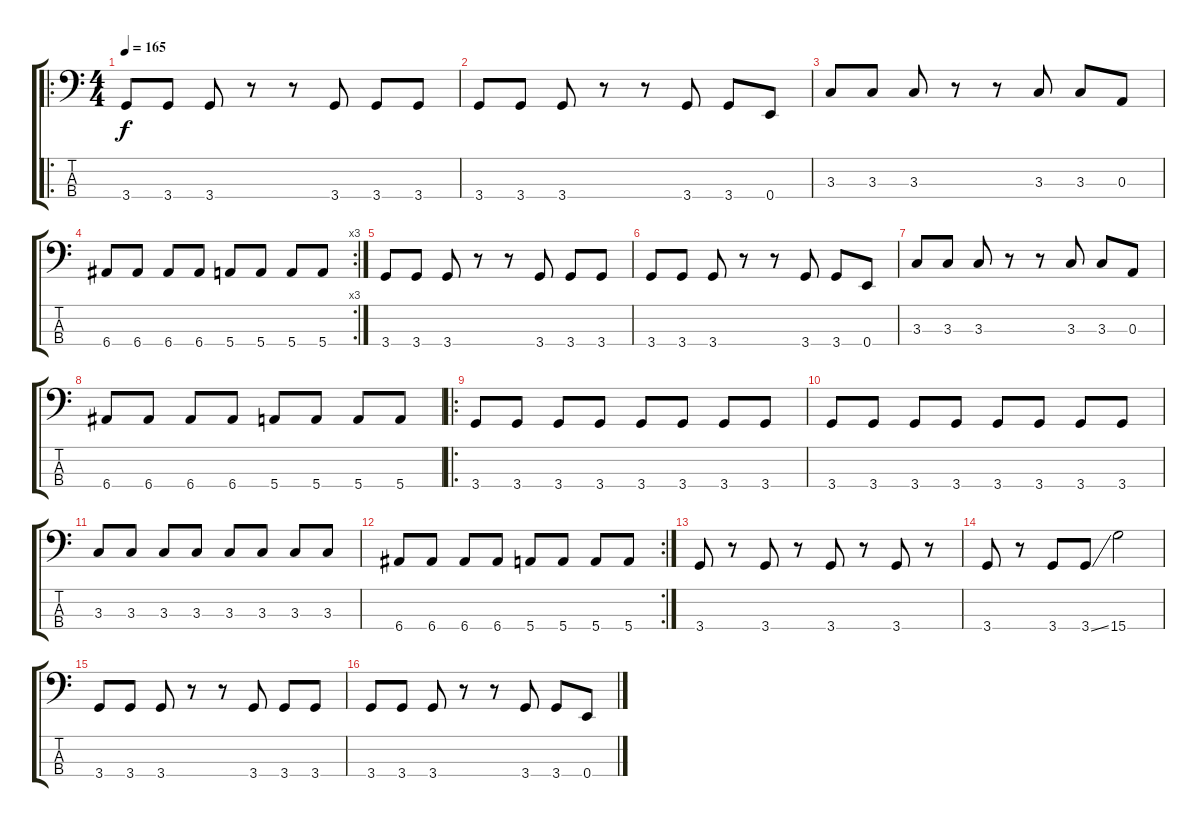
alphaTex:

\track "" {instrument electricbasspick}
\staff {score tabs}
\tuning (G2 D2 A1 E1) {hide}
\ro
\ts (4 4)
\tempo 165
\clef f4
\ks c
3.4.8{dy f} 3.4.8 3.4.8 r.8 r.8 3.4.8 3.4.8 3.4.8 |
3.4.8 3.4.8 3.4.8 r.8 r.8 3.4.8 3.4.8 0.4.8 |
3.3.8 3.3.8 3.3.8 r.8 r.8 3.3.8 3.3.8 0.3.8 |
\rc 3
6.4.8 6.4.8 6.4.8 6.4.8 5.4.8 5.4.8 5.4.8 5.4.8 |
3.4.8 3.4.8 3.4.8 r.8 r.8 3.4.8 3.4.8 3.4.8 |
3.4.8 3.4.8 3.4.8 r.8 r.8 3.4.8 3.4.8 0.4.8 |
3.3.8 3.3.8 3.3.8 r.8 r.8 3.3.8 3.3.8 0.3.8 |
6.4.8 6.4.8 6.4.8 6.4.8 5.4.8 5.4.8 5.4.8 5.4.8 |
\ro
3.4.8 3.4.8 3.4.8 3.4.8 3.4.8 3.4.8 3.4.8 3.4.8 |
3.4.8 3.4.8 3.4.8 3.4.8 3.4.8 3.4.8 3.4.8 3.4.8 |
3.3.8 3.3.8 3.3.8 3.3.8 3.3.8 3.3.8 3.3.8 3.3.8 |
\rc 2
6.4.8 6.4.8 6.4.8 6.4.8 5.4.8 5.4.8 5.4.8 5.4.8 |
3.4.8 r.8 3.4.8 r.8 3.4.8 r.8 3.4.8 r.8 |
3.4.8 r.8 3.4.8 3.4{ss}.8 15.4.2 |
3.4.8 3.4.8 3.4.8 r.8 r.8 3.4.8 3.4.8 3.4.8 |
3.4.8 3.4.8 3.4.8 r.8 r.8 3.4.8 3.4.8 0.4.8
